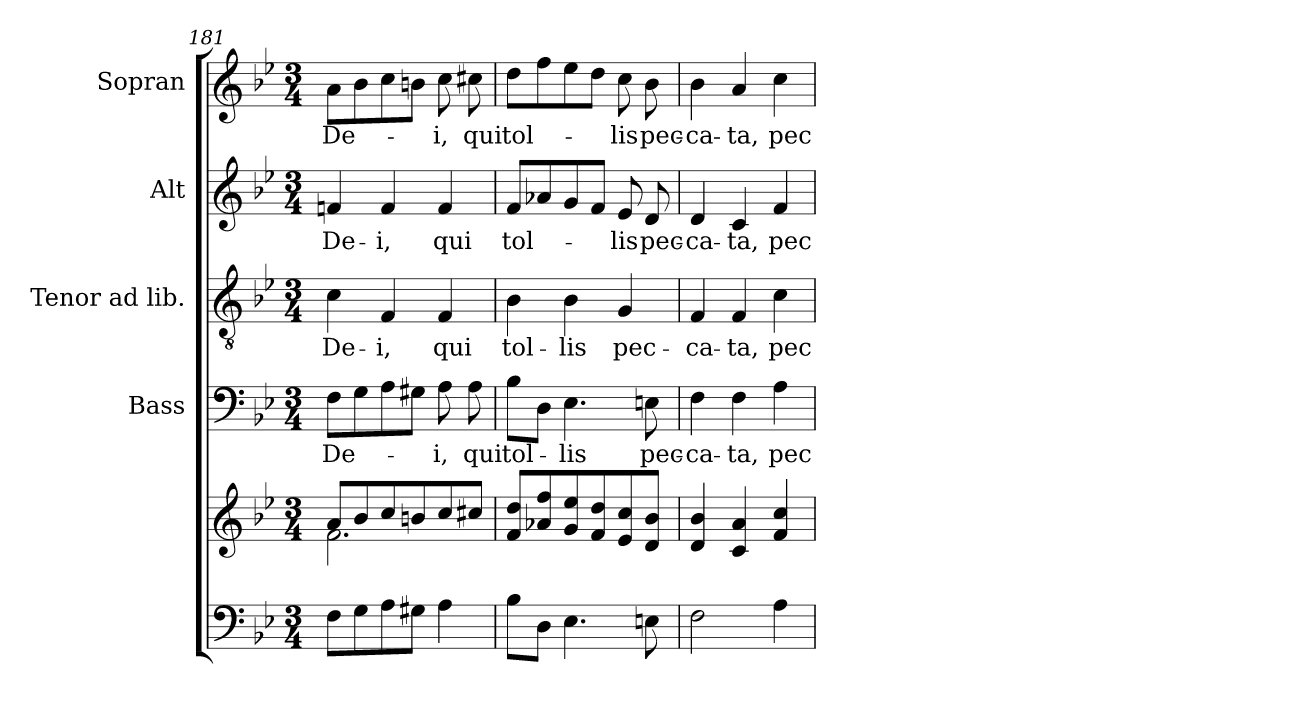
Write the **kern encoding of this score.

**kern	**kern	**kern	**text	**kern	**text	**kern	**text	**kern	**text
*part5	*part5	*part4	*part4	*part3	*part3	*part2	*part2	*part1	*part1
*staff6	*staff5	*staff4	*staff4	*staff3	*staff3	*staff2	*staff2	*staff1	*staff1
*	*	*I"Bass	*	*I"Tenor ad lib.	*	*I"Alt	*	*I"Sopran	*
*	*	*I'B.	*	*I'T.	*	*I'A.	*	*I'S.	*
*clefF4	*clefG2	*clefF4	*	*clefGv2	*	*clefG2	*	*clefG2	*
*k[b-e-]	*k[b-e-]	*k[b-e-]	*	*k[b-e-]	*	*k[b-e-]	*	*k[b-e-]	*
*B-:	*B-:	*B-:	*	*B-:	*	*B-:	*	*B-:	*
*M3/4	*M3/4	*M3/4	*	*M3/4	*	*M3/4	*	*M3/4	*
=181	=181	=181	=181	=181	=181	=181	=181	=181	=181
*	*^	*	*	*	*	*	*	*	*
!	!	!	!	!LO:LY:b	!	!LO:LY:b	!	!LO:LY:b	!	!LO:LY:b
8F\L	8a/L	2.f\	8F\L	De-	4c\	De-	4fn/	De-	8a\L	De-
8G\	8b-/	.	8G\	.	.	.	.	.	8b-\	.
!	!	!	!	!	!	!LO:LY:b	!	!LO:LY:b	!	!
8A\	8cc/	.	8A\	.	4F/	-i,	4f/	-i,	8cc\	.
8G#X\J	8bn/	.	8G#X\J	.	.	.	.	.	8bn\J	.
!	!	!	!	!LO:LY:b	!	!LO:LY:b	!	!LO:LY:b	!	!LO:LY:b
4A\	8cc/	.	8A\	-i,	4F/	qui	4f/	qui	8cc\	-i,
!	!	!	!	!LO:LY:b	!	!	!	!	!	!LO:LY:b
.	8cc#X/J	.	8A\	qui	.	.	.	.	8cc#X\	qui
*	*v	*v	*	*	*	*	*	*	*	*
=182	=182	=182	=182	=182	=182	=182	=182	=182	=182
!	!	!	!LO:LY:b	!	!LO:LY:b	!	!LO:LY:b	!	!LO:LY:b
8B-\L	8f/ 8dd/L	8B-\L	tol-	4B-\	tol-	8f/L	tol-	8dd\L	tol-
8D\J	8a-X/ 8ff/	8D\J	.	.	.	8a-X/	.	8ff\	.
!	!	!	!LO:LY:b	!	!LO:LY:b	!	!	!	!
4.E-\	8g/ 8ee-/	4.E-\	-lis	4B-\	-lis	8g/	.	8ee-\	.
.	8f/ 8dd/	.	.	.	.	8f/J	.	8dd\J	.
!	!	!	!	!	!LO:LY:b	!	!LO:LY:b	!	!LO:LY:b
.	8e-/ 8cc/	.	.	4G/	pec-	8e-/	-lis	8cc\	-lis
!	!	!	!LO:LY:b	!	!	!	!LO:LY:b	!	!LO:LY:b
8En\	8d/ 8b-/J	8En\	pec-	.	.	8d/	pec-	8b-\	pec-
=183	=183	=183	=183	=183	=183	=183	=183	=183	=183
!	!	!	!LO:LY:b	!	!LO:LY:b	!	!LO:LY:b	!	!LO:LY:b
2F\	4d/ 4b-/	4F\	-ca-	4F/	-ca-	4d/	-ca-	4b-\	-ca-
!	!	!	!LO:LY:b	!	!LO:LY:b	!	!LO:LY:b	!	!LO:LY:b
.	4c/ 4a/	4F\	-ta,	4F/	-ta,	4c/	-ta,	4a/	-ta,
!	!	!	!LO:LY:b	!	!LO:LY:b	!	!LO:LY:b	!	!LO:LY:b
4A\	4f/ 4cc/	4A\	pec-	4c\	pec-	4f/	pec-	4cc\	pec-
=	=	=	=	=	=	=	=	=	=
*-	*-	*-	*-	*-	*-	*-	*-	*-	*-
